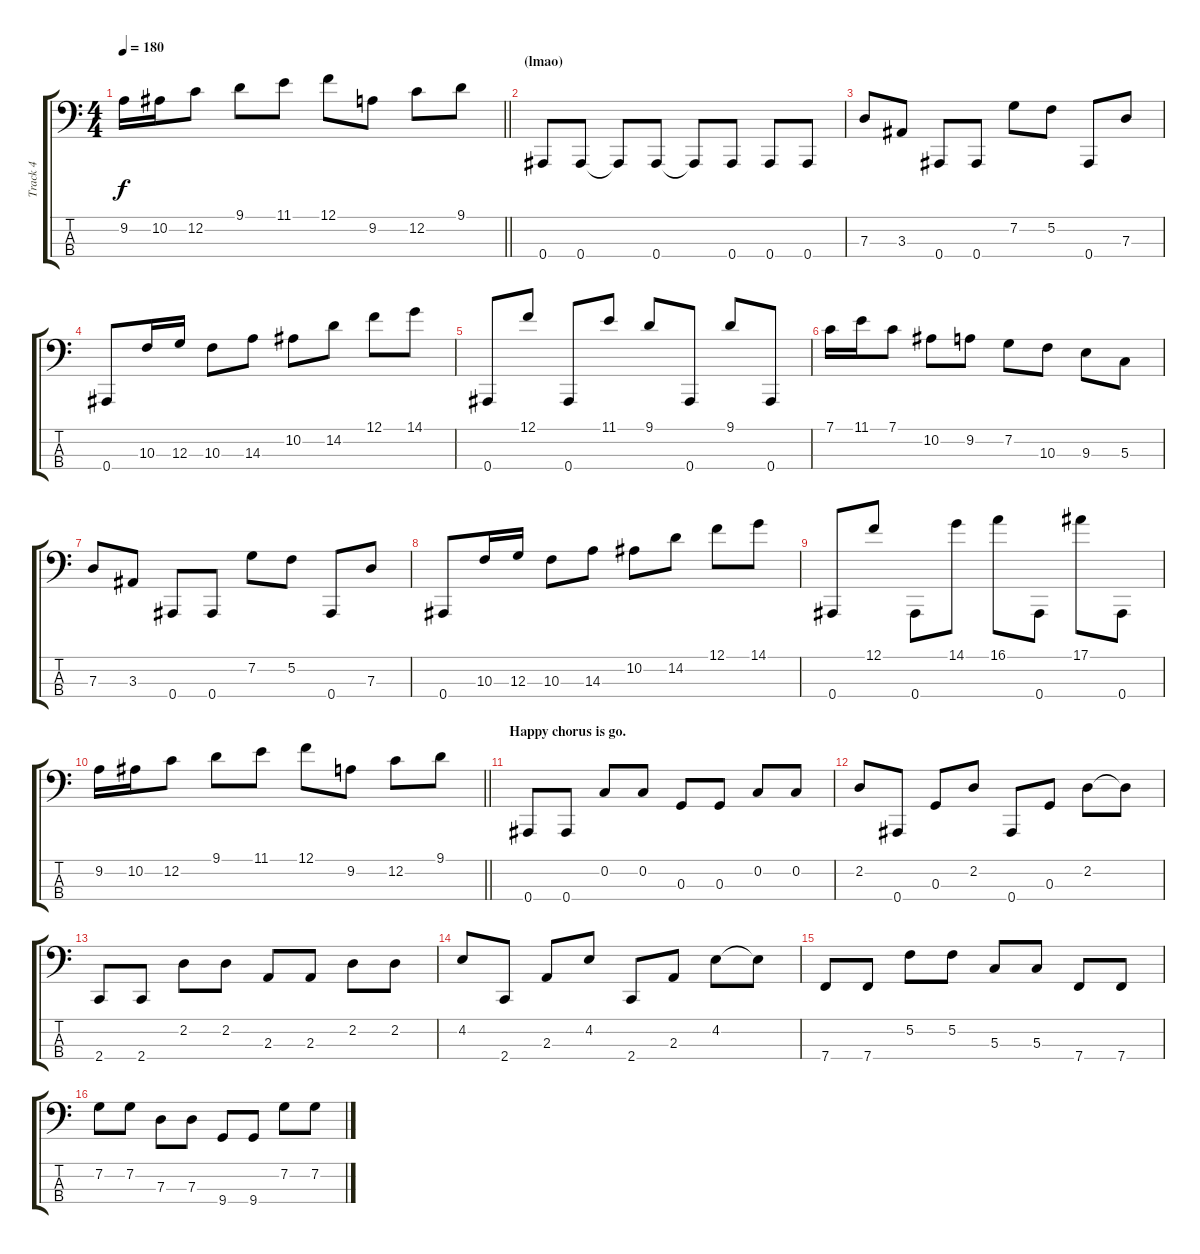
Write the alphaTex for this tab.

\track ("Track 4" "Track 4") {instrument electricbassfinger}
\staff {score tabs}
\tuning (F2 C2 G1 Bb0) {hide}
\ts (4 4)
\tempo 180
\clef f4
\barLineRight lightlight
\ks c
9.2.16{dy f} 10.2.16 12.2.8 9.1.8 11.1.8 12.1.8 9.2.8 12.2.8 9.1.8 |
\section ("" "(lmao)")
0.4.8 0.4.8 0.4{t}.8 0.4.8 0.4{t}.8 0.4.8 0.4.8 0.4.8 |
7.3.8 3.3.8 0.4.8 0.4.8 7.2.8 5.2.8 0.4.8 7.3.8 |
0.4.8 10.3.16 12.3.16 10.3.8 14.3.8 10.2.8 14.2.8 12.1.8 14.1.8 |
0.4.8 12.1.8 0.4.8 11.1.8 9.1.8 0.4.8 9.1.8 0.4.8 |
7.1.16 11.1.16 7.1.8 10.2.8 9.2.8 7.2.8 10.3.8 9.3.8 5.3.8 |
7.3.8 3.3.8 0.4.8 0.4.8 7.2.8 5.2.8 0.4.8 7.3.8 |
0.4.8 10.3.16 12.3.16 10.3.8 14.3.8 10.2.8 14.2.8 12.1.8 14.1.8 |
0.4.8 12.1.8 0.4.8 14.1.8 16.1.8 0.4.8 17.1.8 0.4.8 |
\barLineRight lightlight
9.2.16 10.2.16 12.2.8 9.1.8 11.1.8 12.1.8 9.2.8 12.2.8 9.1.8 |
\section ("" "Happy chorus is go.")
0.4.8 0.4.8 0.2.8 0.2.8 0.3.8 0.3.8 0.2.8 0.2.8 |
2.2.8 0.4.8 0.3.8 2.2.8 0.4.8 0.3.8 2.2.8 2.2{t}.8 |
2.4.8 2.4.8 2.2.8 2.2.8 2.3.8 2.3.8 2.2.8 2.2.8 |
4.2.8 2.4.8 2.3.8 4.2.8 2.4.8 2.3.8 4.2.8 4.2{t}.8 |
7.4.8 7.4.8 5.2.8 5.2.8 5.3.8 5.3.8 7.4.8 7.4.8 |
7.2.8 7.2.8 7.3.8 7.3.8 9.4.8 9.4.8 7.2.8 7.2.8
